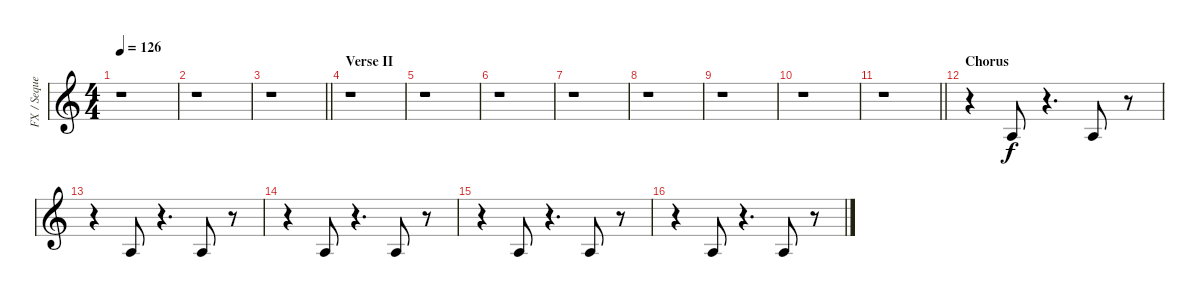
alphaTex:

\track ("FX / Sequencer" "FX / Seque") {instrument gunshot}
\staff {score}
\tuning (C4 G3 Eb3 Bb2 F2 C2) {hide}
\ts (4 4)
\tempo 126
\clef g2
\ks c
r.1{dy f} |
r.1 |
\barLineRight lightlight
r.1 |
\section ("" "Verse II")
r.1 |
r.1 |
r.1 |
r.1 |
r.1 |
r.1 |
r.1 |
\barLineRight lightlight
r.1 |
\section ("" "Chorus")
r.4 6.3.8 r.4{d} 6.3.8 r.8 |
r.4 6.3.8 r.4{d} 6.3.8 r.8 |
r.4 6.3.8 r.4{d} 6.3.8 r.8 |
r.4 6.3.8 r.4{d} 6.3.8 r.8 |
r.4 6.3.8 r.4{d} 6.3.8 r.8
